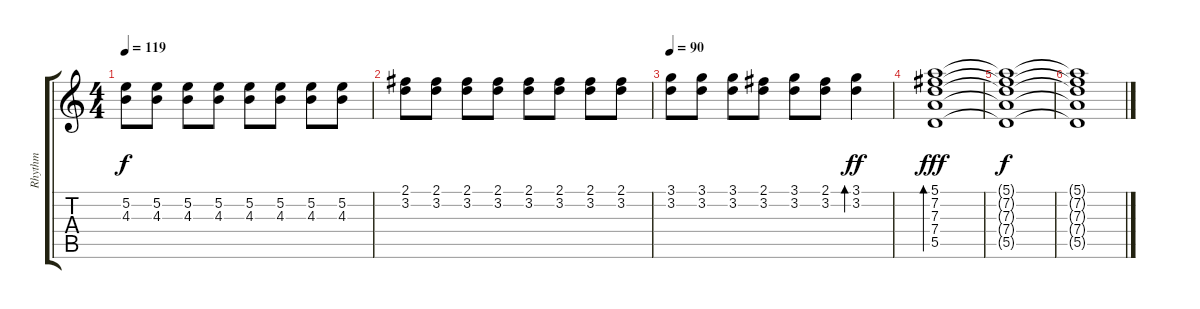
\track ("Rhythm" "Rhythm") {instrument acousticguitarsteel}
\staff {score tabs}
\tuning (E4 B3 G3 D3 A2 E2) {hide}
\ts (4 4)
\tempo 119
\clef g2
\ks c
(5.2 4.3).8{dy f} (5.2 4.3).8 (5.2 4.3).8 (5.2 4.3).8 (5.2 4.3).8 (5.2 4.3).8 (5.2 4.3).8 (5.2 4.3).8 |
(2.1 3.2).8 (2.1 3.2).8 (2.1 3.2).8 (2.1 3.2).8 (2.1 3.2).8 (2.1 3.2).8 (2.1 3.2).8 (2.1 3.2).8 |
\tempo 90
(3.1 3.2).8 (3.1 3.2).8 (3.1 3.2).8 (2.1 3.2).8 (3.1 3.2).8 (2.1 3.2).8 (3.1 3.2).4{bd 240 dy ff} |
(5.1 7.2 7.3 7.4 5.5).1{bd 120 dy fff volume 0} |
(5.1{t} 7.2{t} 7.3{t} 7.4{t} 5.5{t}).1{dy f} |
(5.1{t} 7.2{t} 7.3{t} 7.4{t} 5.5{t}).1
